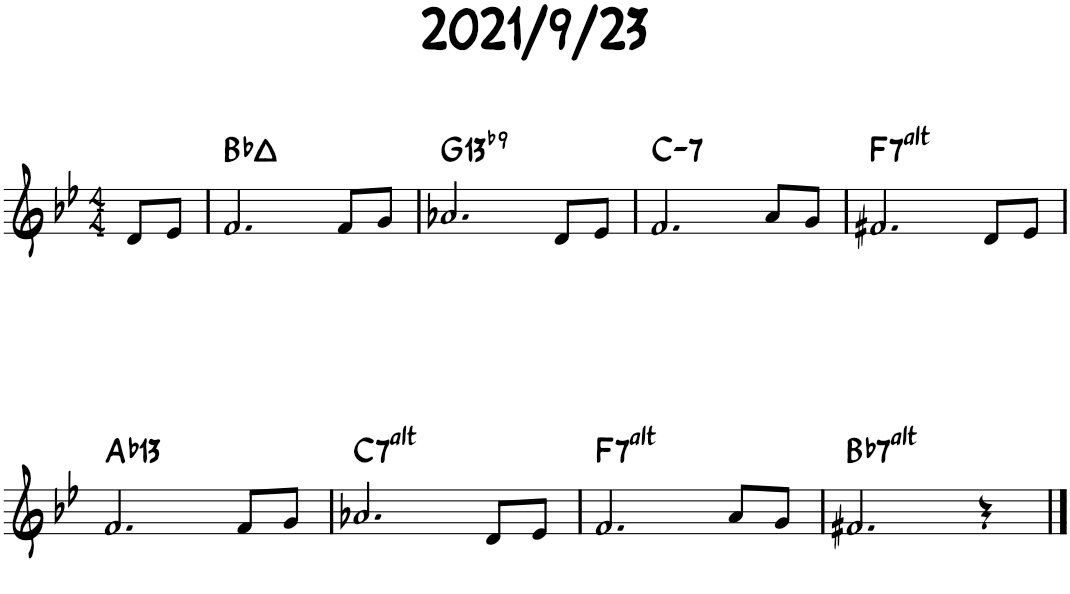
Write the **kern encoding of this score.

**kern	**harte
*part1	*part1
*staff1	*
*I"Piano	*
*I'Pno.	*
*clefG2	*
*k[b-e-]	*
*M4/4	*
=1	=1
8d/L	.
8e-/J	.
=2	=2
2.f/	Bb:maj
8f/L	.
8g/J	.
=3	=3
!	!LO:H:kt=13
2.a-X/	G:(3,5,b7,b9,11,13)
8d/L	.
8e-/J	.
=4	=4
!	!LO:H:kt=7
2.f/	C:min7
8a/L	.
8g/J	.
=5	=5
!	!LO:H:kt=7
2.f#X/	F:(3,b5,#5,b7,b9,#9)
8d/L	.
8e-/J	.
!!LO:LB:g=z
=6	=6
!	!LO:H:kt=13
2.f/	Ab:9(11,13)
8f/L	.
8g/J	.
=7	=7
!	!LO:H:kt=7
2.a-X/	C:(3,b5,#5,b7,b9,#9)
8d/L	.
8e-/J	.
=8	=8
!	!LO:H:kt=7
2.f/	F:(3,b5,#5,b7,b9,#9)
8a/L	.
8g/J	.
=9	=9
!	!LO:H:kt=7
2.f#X/	Bb:(3,b5,#5,b7,b9,#9)
4r	.
==	==
*-	*-
